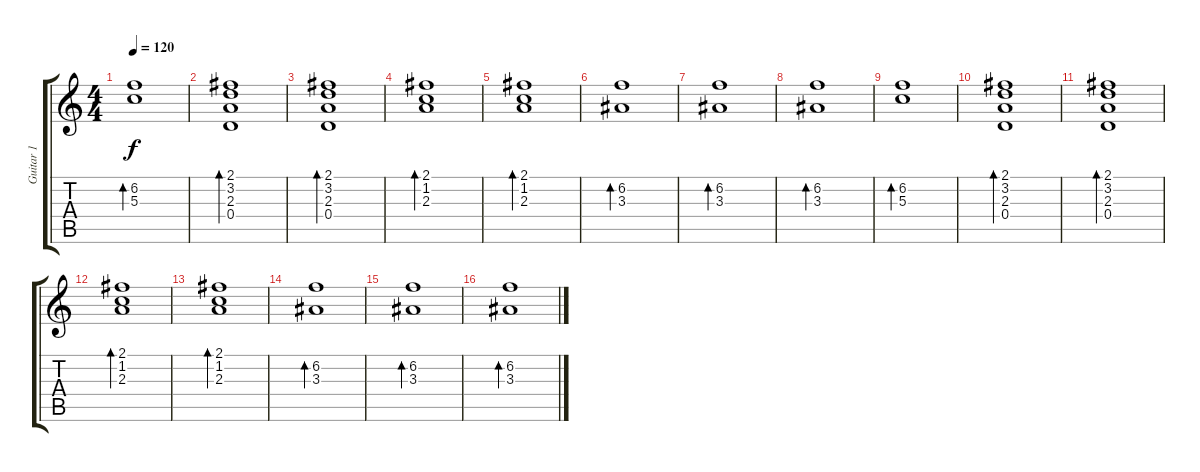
\track ("Guitar 1" "Guitar 1") {instrument electricguitarclean}
\staff {score tabs}
\tuning (E4 B3 G3 D3 A2 E2) {hide}
\ts (4 4)
\tempo 120
\clef g2
\ks c
(6.2 5.3).1{bd 120 dy f} |
(2.1 3.2 2.3 0.4).1{bd 120} |
(2.1 3.2 2.3 0.4).1{bd 120} |
(2.1 1.2 2.3).1{bd 120} |
(2.1 1.2 2.3).1{bd 60} |
(6.2 3.3).1{bd 60} |
(6.2 3.3).1{bd 120} |
(6.2 3.3).1{bd 120} |
(6.2 5.3).1{bd 120} |
(2.1 3.2 2.3 0.4).1{bd 120} |
(2.1 3.2 2.3 0.4).1{bd 120} |
(2.1 1.2 2.3).1{bd 120} |
(2.1 1.2 2.3).1{bd 60} |
(6.2 3.3).1{bd 60} |
(6.2 3.3).1{bd 120} |
(6.2 3.3).1{bd 120}
